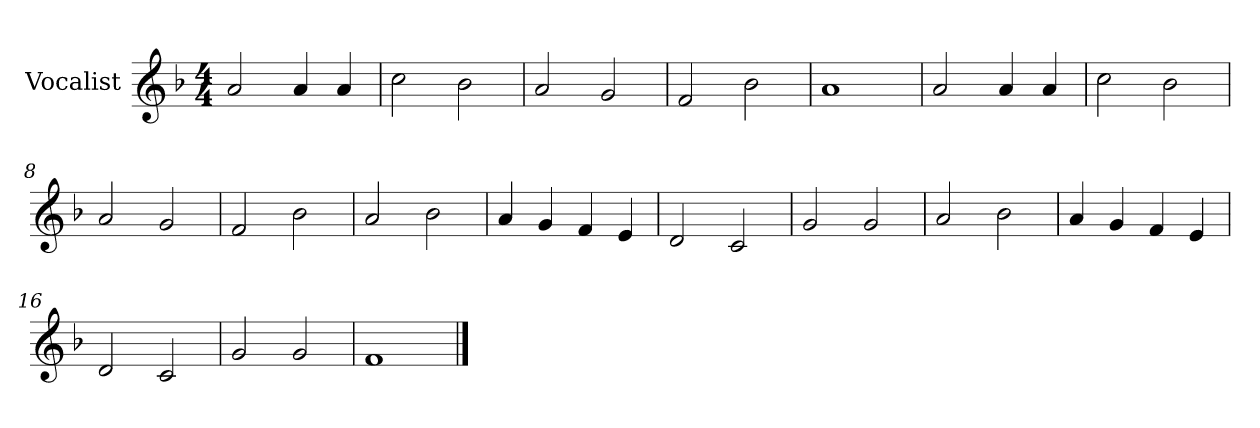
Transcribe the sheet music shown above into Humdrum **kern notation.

**kern
*part1
*staff1
*I"Vocalist
*k[b-]
*F:
*M4/4
=1
2a
4a
4a
=2
2cc
2b-
=3
2a
2g
=4
2f
2b-
=5
1a
=6
2a
4a
4a
=7
2cc
2b-
=8
2a
2g
=9
2f
2b-
=10
2a
2b-
=11
4a
4g
4f
4e
=12
2d
2c
=13
2g
2g
=14
2a
2b-
=15
4a
4g
4f
4e
=16
2d
2c
=17
2g
2g
=18
1f
==
*-
